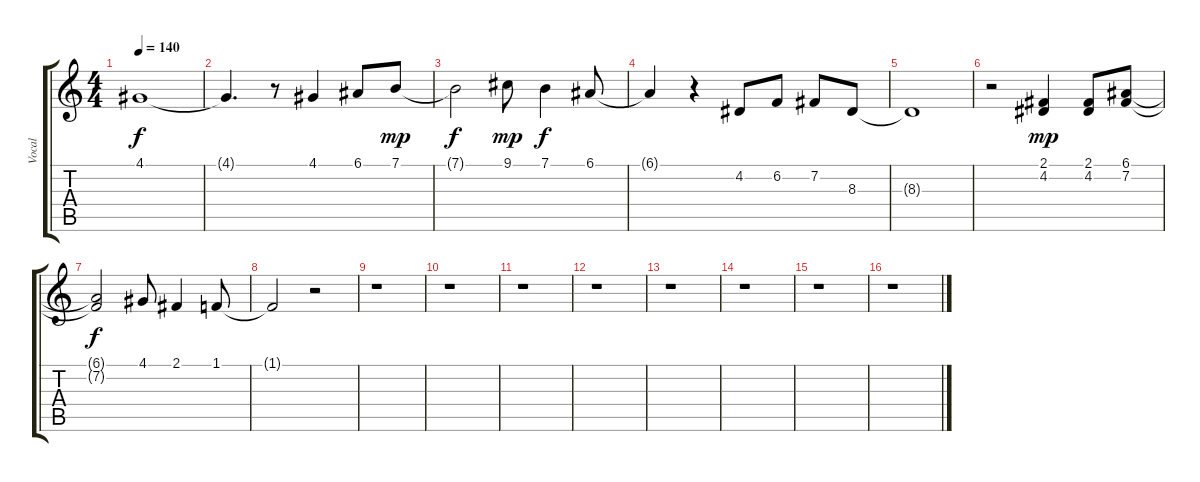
\track ("Vocal" "Vocal") {instrument lead6voice}
\staff {score tabs}
\tuning (E4 B3 G3 D3 A2 E2) {hide}
\ts (4 4)
\tempo 140
\clef g2
\ks c
4.1{t}.1{dy f} |
4.1{t}.4{d} r.8 4.1.4 6.1.8 7.1.8{dy mp} |
7.1{t}.2{dy f} 9.1.8{dy mp} 7.1.4{dy f} 6.1.8 |
6.1{t}.4 r.4 4.2.8 6.2.8 7.2.8 8.3.8 |
8.3{t}.1 |
r.2 (2.1 4.2).4{dy mp} (2.1 4.2).8 (6.1 7.2).8 |
(6.1{t} 7.2{t}).2{dy f} 4.1.8 2.1.4 1.1.8 |
1.1{t}.2 r.2 |
r.1 |
r.1 |
r.1 |
r.1 |
r.1 |
r.1 |
r.1 |
r.1
